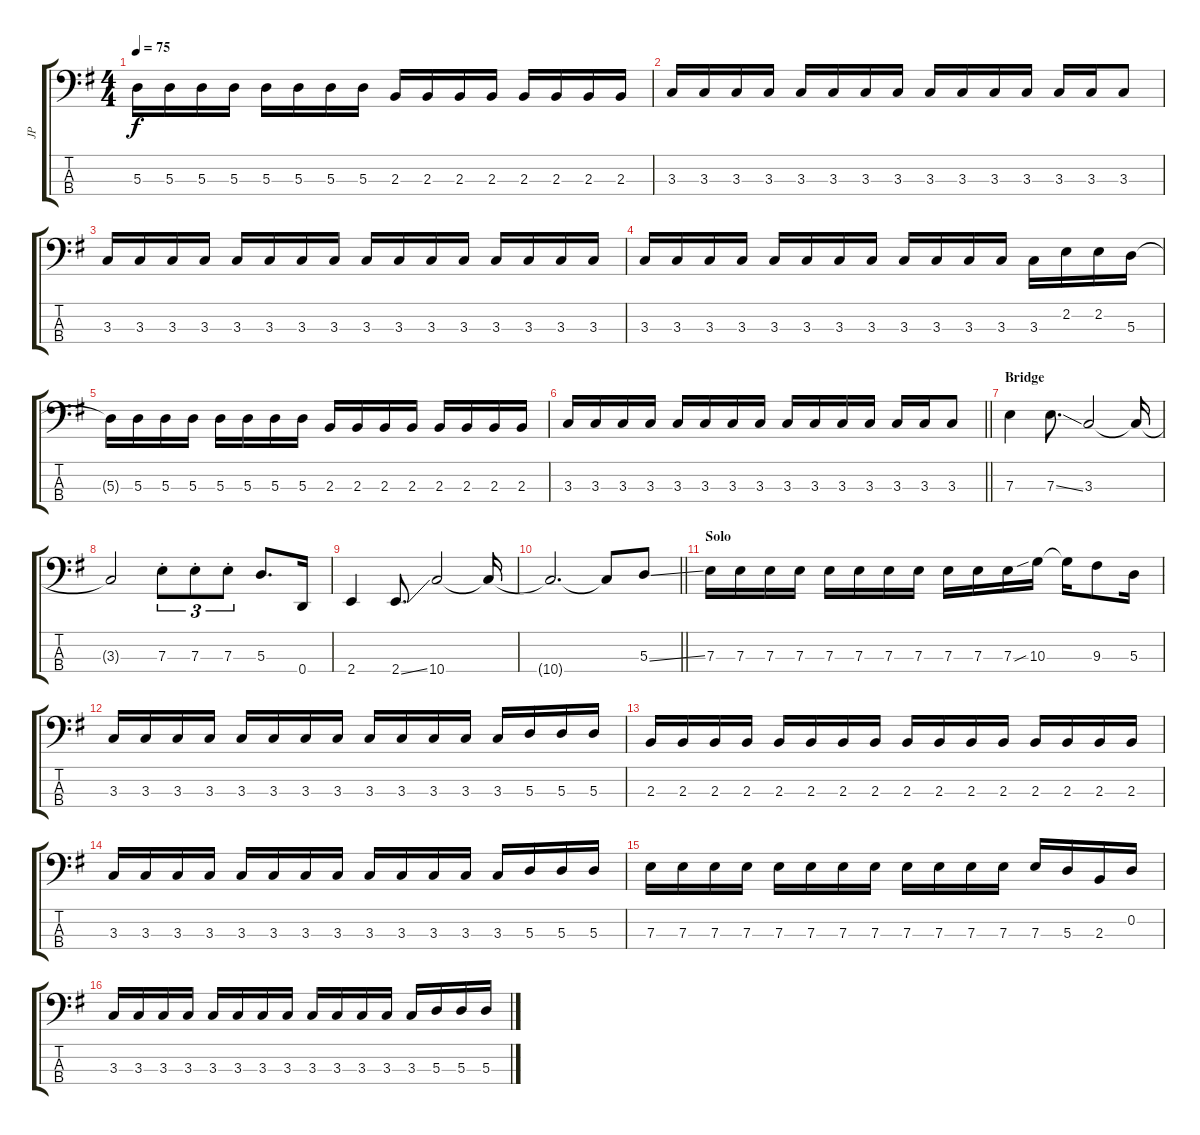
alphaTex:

\track ("JP" "JP") {instrument electricbassfinger}
\staff {score tabs}
\tuning (G2 D2 A1 D1) {hide}
\ts (4 4)
\tempo 75
\clef f4
\ks g
5.3{t}.16{dy f} 5.3.16 5.3.16 5.3.16 5.3.16 5.3.16 5.3.16 5.3.16 2.3.16 2.3.16 2.3.16 2.3.16 2.3.16 2.3.16 2.3.16 2.3.16 |
3.3.16 3.3.16 3.3.16 3.3.16 3.3.16 3.3.16 3.3.16 3.3.16 3.3.16 3.3.16 3.3.16 3.3.16 3.3.16 3.3.16 3.3.8 |
3.3.16 3.3.16 3.3.16 3.3.16 3.3.16 3.3.16 3.3.16 3.3.16 3.3.16 3.3.16 3.3.16 3.3.16 3.3.16 3.3.16 3.3.16 3.3.16 |
3.3.16 3.3.16 3.3.16 3.3.16 3.3.16 3.3.16 3.3.16 3.3.16 3.3.16 3.3.16 3.3.16 3.3.16 3.3.16 2.2.16 2.2.16 5.3.16 |
5.3{t}.16 5.3.16 5.3.16 5.3.16 5.3.16 5.3.16 5.3.16 5.3.16 2.3.16 2.3.16 2.3.16 2.3.16 2.3.16 2.3.16 2.3.16 2.3.16 |
\barLineRight lightlight
3.3.16 3.3.16 3.3.16 3.3.16 3.3.16 3.3.16 3.3.16 3.3.16 3.3.16 3.3.16 3.3.16 3.3.16 3.3.16 3.3.16 3.3.8 |
\section ("" "Bridge")
7.3.4 7.3{ss}.8{d} 3.3.2 3.3{t}.16 |
3.3{t}.2 7.3{st}.8{tu (3 2)} 7.3{st}.8{tu (3 2)} 7.3{st}.8{tu (3 2)} 5.3.8{d} 0.4.16 |
2.4.4 2.4{ss}.8{d} 10.4.2 10.4{t}.16 |
\barLineRight lightlight
10.4{t}.2{d} 10.4{t}.8 5.3{ss}.8 |
\section ("" "Solo")
7.3.16 7.3.16 7.3.16 7.3.16 7.3.16 7.3.16 7.3.16 7.3.16 7.3.16 7.3.16 7.3.16 10.3{sib}.16 10.3{t}.16 9.3.8 5.3.16 |
3.3.16 3.3.16 3.3.16 3.3.16 3.3.16 3.3.16 3.3.16 3.3.16 3.3.16 3.3.16 3.3.16 3.3.16 3.3.16 5.3.16 5.3.16 5.3.16 |
2.3.16 2.3.16 2.3.16 2.3.16 2.3.16 2.3.16 2.3.16 2.3.16 2.3.16 2.3.16 2.3.16 2.3.16 2.3.16 2.3.16 2.3.16 2.3.16 |
3.3.16 3.3.16 3.3.16 3.3.16 3.3.16 3.3.16 3.3.16 3.3.16 3.3.16 3.3.16 3.3.16 3.3.16 3.3.16 5.3.16 5.3.16 5.3.16 |
7.3.16 7.3.16 7.3.16 7.3.16 7.3.16 7.3.16 7.3.16 7.3.16 7.3.16 7.3.16 7.3.16 7.3.16 7.3.16 5.3.16 2.3.16 0.2.16 |
3.3.16 3.3.16 3.3.16 3.3.16 3.3.16 3.3.16 3.3.16 3.3.16 3.3.16 3.3.16 3.3.16 3.3.16 3.3.16 5.3.16 5.3.16 5.3.16
